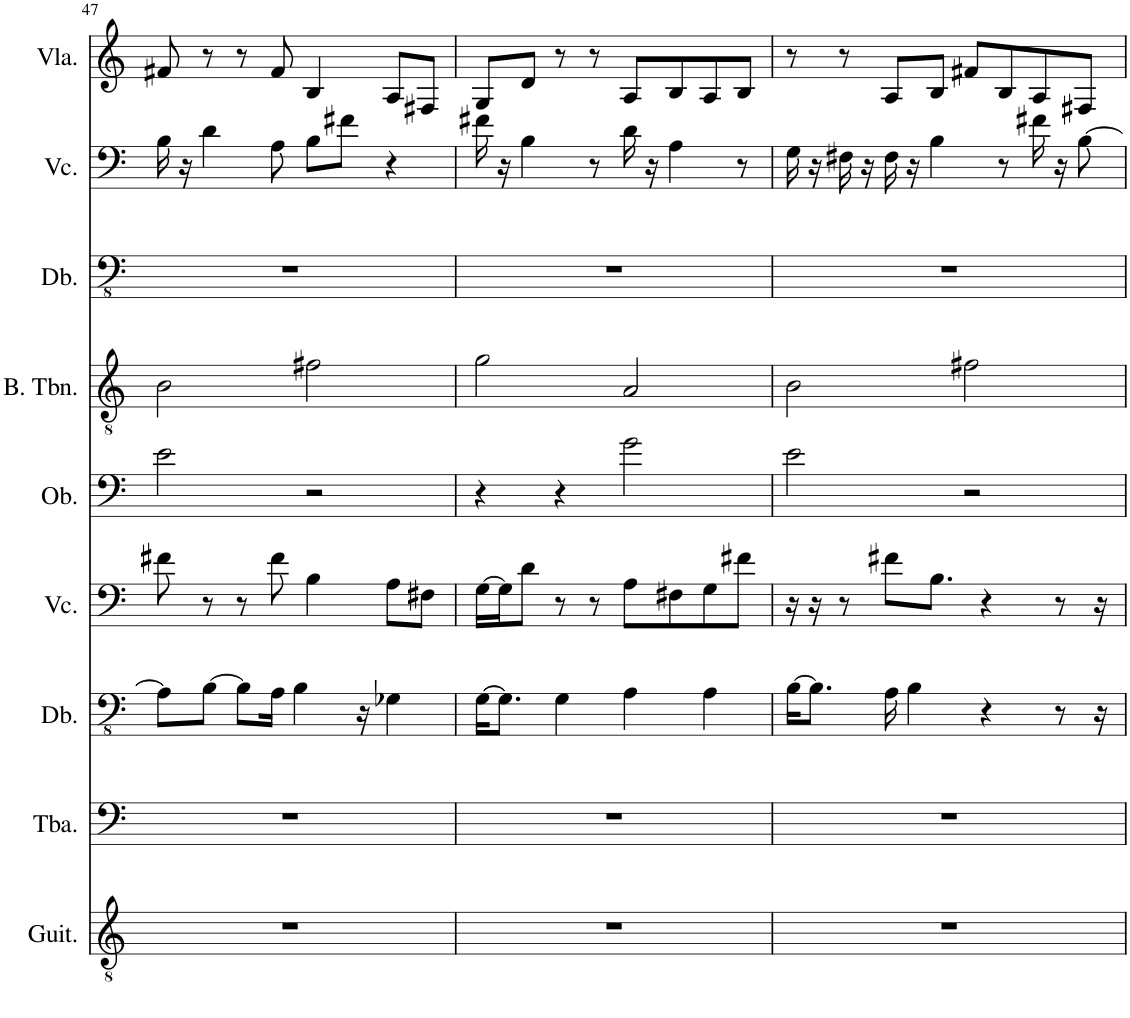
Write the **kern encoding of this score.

**kern	**kern	**kern	**kern	**kern	**kern	**kern	**kern	**kern
*part9	*part8	*part7	*part6	*part5	*part4	*part3	*part2	*part1
*staff9	*staff8	*staff7	*staff6	*staff5	*staff4	*staff3	*staff2	*staff1
*I"Classical Guitar	*I"Tuba	*I"Double Bass	*I"Violoncello	*I"Oboe	*I"Bass Trombone	*I"Double Bass	*I"Violoncello	*I"Viola
*I'Guit.	*I'Tba.	*I'Db.	*I'Vc.	*I'Ob.	*I'B. Tbn.	*I'Db.	*I'Vc.	*I'Vla.
!!LO:PB:g=z
*clefGv2	*clefF4	*clefFv4	*clefF4	*clefF4	*clefGv2	*clefFv4	*clefF4	*clefG2
*	*	*Trd7c12	*	*	*	*Trd7c12	*	*
*k[]	*k[]	*k[]	*k[]	*k[]	*k[]	*k[]	*k[]	*k[]
*M4/4	*M4/4	*M4/4	*M4/4	*M4/4	*M4/4	*M4/4	*M4/4	*M4/4
=47	=47	=47	=47	=47	=47	=47	=47	=47
1r	1r	8AA\L]	8f#X\	2e\	2B\	1r	16B\	8f#X/
.	.	.	.	.	.	.	16r	.
.	.	[8BB\J	8r	.	.	.	4d\	8r
.	.	8BB\L]	8r	.	.	.	.	8r
.	.	16AA\Jk	8f#\	.	.	.	8A\	8f#/
.	.	4BB\	.	.	.	.	.	.
.	.	.	4B\	2r	2f#X\	.	8B\L	4B/
.	.	.	.	.	.	.	8f#X\J	.
.	.	16r	.	.	.	.	.	.
.	.	4GG-X\	8A\L	.	.	.	4r	8A/L
.	.	.	8F#X\J	.	.	.	.	8F#X/J
=48	=48	=48	=48	=48	=48	=48	=48	=48
1r	1r	[16GG\KL	[16G\LL	4r	2g\	1r	16f#X\	8G/L
.	.	8.GG\J]	16G\J]	.	.	.	16r	.
.	.	.	8d\J	.	.	.	4B\	8d/J
.	.	4GG\	8r	4r	.	.	.	8r
.	.	.	8r	.	.	.	8r	8r
.	.	4AA\	8A\L	2g\	2A/	.	16d\	8A/L
.	.	.	.	.	.	.	16r	.
.	.	.	8F#X\	.	.	.	4A\	8B/
.	.	4AA\	8G\	.	.	.	.	8A/
.	.	.	8f#X\J	.	.	.	8r	8B/J
=49	=49	=49	=49	=49	=49	=49	=49	=49
1r	1r	[16BB\KL	16r	2e\	2B\	1r	16G\	8r
.	.	8.BB\J]	16r	.	.	.	16r	.
.	.	.	8r	.	.	.	16F#X\	8r
.	.	.	.	.	.	.	16r	.
.	.	16AA\	8f#X\L	.	.	.	16F#\	8A/L
.	.	4BB\	.	.	.	.	16r	.
.	.	.	8.B\J	.	.	.	4B\	8B/J
.	.	.	.	2r	2f#X\	.	.	8f#X/L
.	.	4r	4r	.	.	.	.	.
.	.	.	.	.	.	.	8r	8B/
.	.	.	.	.	.	.	16f#X\	8A/
.	.	8r	8r	.	.	.	16r	.
.	.	.	.	.	.	.	[8B\	8F#X/J
.	.	16r	16r	.	.	.	.	.
=	=	=	=	=	=	=	=	=
*-	*-	*-	*-	*-	*-	*-	*-	*-
